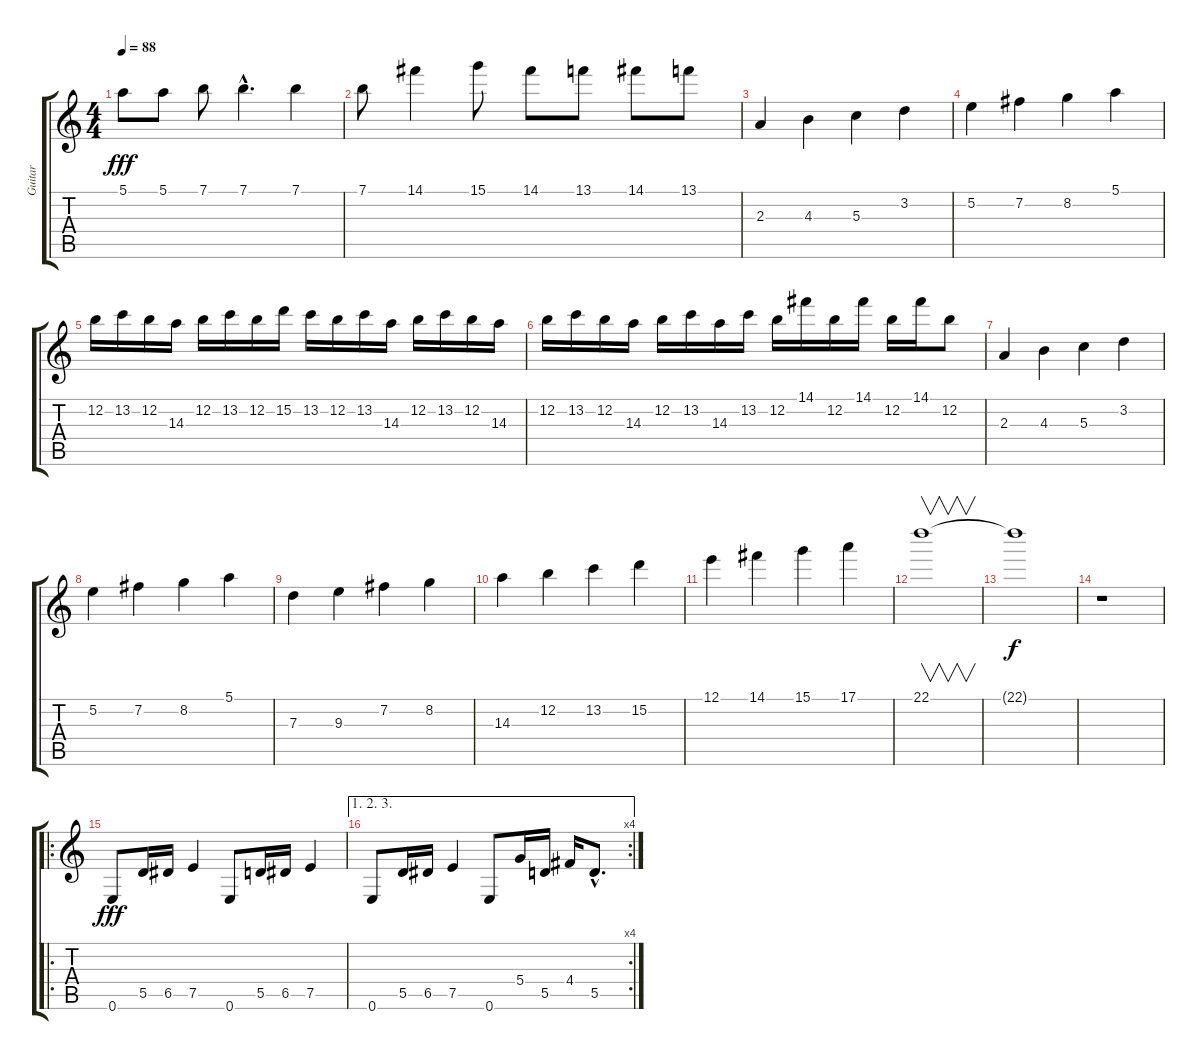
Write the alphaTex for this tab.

\track ("Guitar" "Guitar") {instrument distortionguitar}
\staff {score tabs}
\tuning (E4 B3 G3 D3 A2 E2) {hide}
\ts (4 4)
\tempo 88
\clef g2
\ks c
5.1.8{dy fff} 5.1.8 7.1.8 7.1{hac}.4{d} 7.1.4 |
7.1.8 14.1.4 15.1.8 14.1.8 13.1.8 14.1.8 13.1.8 |
2.3.4 4.3.4 5.3.4 3.2.4 |
5.2.4 7.2.4 8.2.4 5.1.4 |
12.2.16 13.2.16 12.2.16 14.3.16 12.2.16 13.2.16 12.2.16 15.2.16 13.2.16 12.2.16 13.2.16 14.3.16 12.2.16 13.2.16 12.2.16 14.3.16 |
12.2.16 13.2.16 12.2.16 14.3.16 12.2.16 13.2.16 14.3.16 13.2.16 12.2.16 14.1.16 12.2.16 14.1.16 12.2.16 14.1.16 12.2.8 |
2.3.4 4.3.4 5.3.4 3.2.4 |
5.2.4 7.2.4 8.2.4 5.1.4 |
7.3.4 9.3.4 7.2.4 8.2.4 |
14.3.4 12.2.4 13.2.4 15.2.4 |
12.1.4 14.1.4 15.1.4 17.1.4 |
22.1.1{v} |
22.1{t}.1{dy f} |
r.1 |
\ro
0.6.8{dy fff} 5.5.16 6.5.16 7.5.4 0.6.8 5.5.16 6.5.16 7.5.4 |
\ae (1 2 3)
\rc 4
0.6.8 5.5.16 6.5.16 7.5.4 0.6.8 5.4.16 5.5.16 4.4.16 5.5{hac}.8{d}
